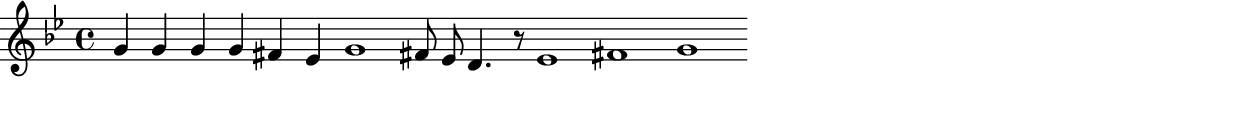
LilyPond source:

%% Generated by lilypond-book.py
%% Options: [exampleindent=10.16\mm,indent=0\mm,line-width=160\mm]
\include "lilypond-book-preamble.ly"


% ****************************************************************
% Start cut-&-pastable-section
% ****************************************************************



\paper {
  indent = 0\mm
  line-width = 160\mm
  % offset the left padding, also add 1mm as lilypond creates cropped
  % images with a little space on the right
  line-width = #(- line-width (* mm  3.000000) (* mm 1))
}

\layout {
  
}





% ****************************************************************
% ly snippet:
% ****************************************************************
\sourcefilename "arabic-improvisation.ly"
\sourcefileline 0
%% DO NOT EDIT this file manually; it is automatically
%% generated from LSR http://lsr.di.unimi.it
%% Make any changes in LSR itself, or in Documentation/snippets/new/ ,
%% and then run scripts/auxiliar/makelsr.py
%%
%% This file is in the public domain.
\version "2.18.0"

\header {
%% Translation of GIT committish: 8ffecf6be17c6ec2ff87cf31873121a8cce29b09
  texidoces = "
Para las improvisaciones o @emph{taqasim} que son libres durante unos
momentos, se puede omitir la indicación de compás y se puede usar
@code{\cadenzaOn}.  Podría ser necesario ajustar el estilo de
alteraciones accidentales, porque la ausencia de líneas divisorias
hará que la alteración aparezca una sola vez.  He aquí un ejemplo de
cómo podría ser el comienzo de una improvisación @emph{hijaz}:

"
  doctitlees = "Improvisación de música árabe"

%% Translation of GIT committish: e0808cc5f4890c5f8f03ed1be48fc911627afea4
  texidocit = "
Per improvvisazioni o taqasim a tempo libero, si può omettere l'indicazione
di tempo e usare @code{\\cadenzaOn}.  Può essere necessaria la modifica
dello stile delle alterazioni, perché l'assenza delle stanghette farà
sì che l'alterazione sia contrassegnata una volta sola.  Ecco un esempio
di quello che potrebbe essere l'inizio di un'improvvisazione hijaz:

"
  doctitleit = "Improvvisazione araba"

%% Translation of GIT committish: 0a868be38a775ecb1ef935b079000cebbc64de40
  texidocde = "
Bei Improvisation oder @emph{taqasim}, die zeitlich frei gespielt
werden, kann die Taktart ausgelassen werden und @code{\cadenzaOn}
kann eingesetzt werden.  Es kann nötig sein, den Versetzungszeichenstil
anzupassen, weil sonst die Versetzungszeichen nur einmal ausgegeben
werden, da keine Taktlinien gesetzt sind.  Hier ein Beispiel, wie
der Beginn einer @emph{hijaz}-Improvisation aussehen könnte:

"

  doctitlede = "Arabische Improvisation"

%% Translation of GIT committish: 8eae9a75fb3ec1d0b6633103c8a652608c8fa630
  texidocfr = "
Lorsque les improvisations ou @emph{taqasim} sont temporairement libres,
la métrique peut ne pas apparaître, auquel cas on utilisera un
@code{\\cadenzaOn}.  Les altérations accidentelles devront alors être
répétées en raison de l'absence de barre de mesure.  Voici comment
pourrait débuter une improvisation de @emph{hijaz}.

"
  doctitlefr = "Improvisation en musique arabe"

  lsrtags = "world-music"

  texidoc = "
For improvisations or taqasim which are temporarily free, the time
signature can be omitted and @code{\\cadenzaOn} can be used.  Adjusting
the accidental style might be required, since the absence of bar lines
will cause the accidental to be marked only once.  Here is an example
of what could be the start of a hijaz improvisation:

"
  doctitle = "Arabic improvisation"
} % begin verbatim

\include "arabic.ly"

\relative sol' {
  \key re \kurd
  \accidentalStyle forget
  \cadenzaOn
  sol4 sol sol sol fad mib sol1 fad8 mib re4. r8 mib1 fad sol
}



% ****************************************************************
% end ly snippet
% ****************************************************************
